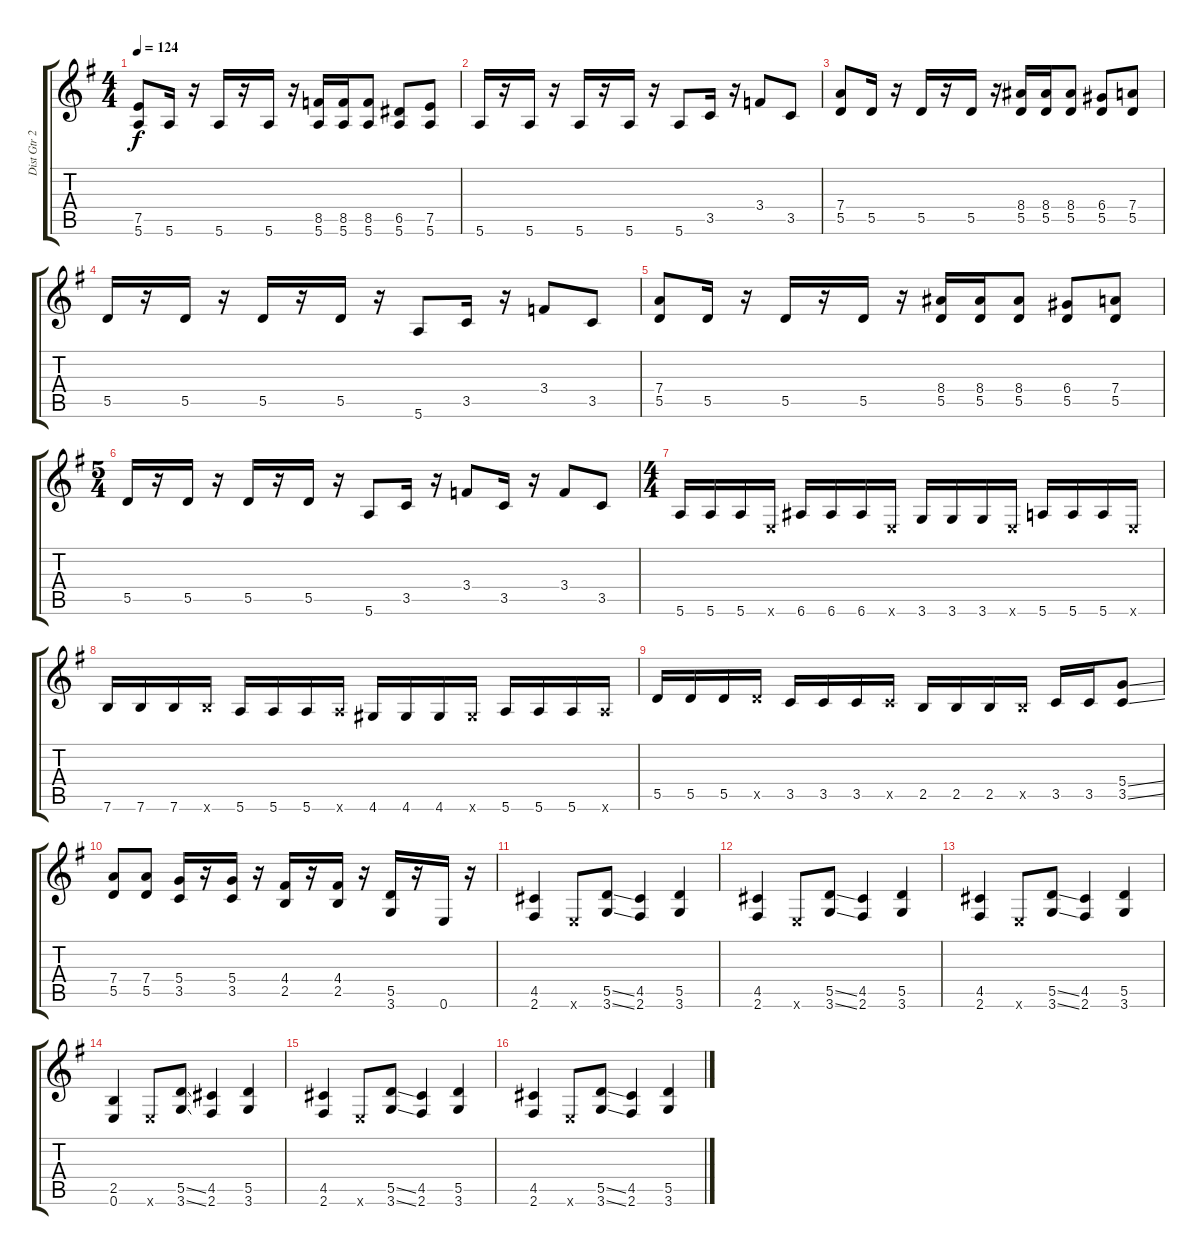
\track ("Dist Gtr 2" "Dist Gtr 2") {instrument distortionguitar}
\staff {score tabs}
\tuning (E4 B3 G3 D3 A2 E2) {hide}
\ts (4 4)
\tempo 124
\clef g2
\ks g
(7.5 5.6).8{dy f} 5.6.16 r.16 5.6.16 r.16 5.6.16 r.16 (8.5 5.6).16 (8.5 5.6).16 (8.5 5.6).8 (6.5 5.6).8 (7.5 5.6).8 |
5.6.16 r.16 5.6.16 r.16 5.6.16 r.16 5.6.16 r.16 5.6.8 3.5.16 r.16 3.4.8 3.5.8 |
(7.4 5.5).8 5.5.16 r.16 5.5.16 r.16 5.5.16 r.16 (8.4 5.5).16 (8.4 5.5).16 (8.4 5.5).8 (6.4 5.5).8 (7.4 5.5).8 |
5.5.16 r.16 5.5.16 r.16 5.5.16 r.16 5.5.16 r.16 5.6.8 3.5.16 r.16 3.4.8 3.5.8 |
(7.4 5.5).8 5.5.16 r.16 5.5.16 r.16 5.5.16 r.16 (8.4 5.5).16 (8.4 5.5).16 (8.4 5.5).8 (6.4 5.5).8 (7.4 5.5).8 |
\ts (5 4)
5.5.16 r.16 5.5.16 r.16 5.5.16 r.16 5.5.16 r.16 5.6.8 3.5.16 r.16 3.4.8 3.5.16 r.16 3.4.8 3.5.8 |
\ts (4 4)
5.6.16 5.6.16 5.6.16 0.6{x}.16 6.6.16 6.6.16 6.6.16 0.6{x}.16 3.6.16 3.6.16 3.6.16 0.6{x}.16 5.6.16 5.6.16 5.6.16 0.6{x}.16 |
7.6.16 7.6.16 7.6.16 7.6{x}.16 5.6.16 5.6.16 5.6.16 5.6{x}.16 4.6.16 4.6.16 4.6.16 4.6{x}.16 5.6.16 5.6.16 5.6.16 5.6{x}.16 |
5.5.16 5.5.16 5.5.16 5.5{x}.16 3.5.16 3.5.16 3.5.16 3.5{x}.16 2.5.16 2.5.16 2.5.16 2.5{x}.16 3.5.16 3.5.16 (5.4{ss} 3.5{ss}).8 |
(7.4 5.5).8 (7.4 5.5).8 (5.4 3.5).16 r.16 (5.4 3.5).16 r.16 (4.4 2.5).16 r.16 (4.4 2.5).16 r.16 (5.5 3.6).16 r.16 0.6.16 r.16 |
(4.5 2.6).4 0.6{x}.8 (5.5{ss} 3.6{ss}).8 (4.5 2.6).4 (5.5 3.6).4 |
(4.5 2.6).4 0.6{x}.8 (5.5{ss} 3.6{ss}).8 (4.5 2.6).4 (5.5 3.6).4 |
(4.5 2.6).4 0.6{x}.8 (5.5{ss} 3.6{ss}).8 (4.5 2.6).4 (5.5 3.6).4 |
(2.5 0.6).4 0.6{x}.8 (5.5{ss} 3.6{ss}).8 (4.5 2.6).4 (5.5 3.6).4 |
(4.5 2.6).4 0.6{x}.8 (5.5{ss} 3.6{ss}).8 (4.5 2.6).4 (5.5 3.6).4 |
(4.5 2.6).4 0.6{x}.8 (5.5{ss} 3.6{ss}).8 (4.5 2.6).4 (5.5 3.6).4
